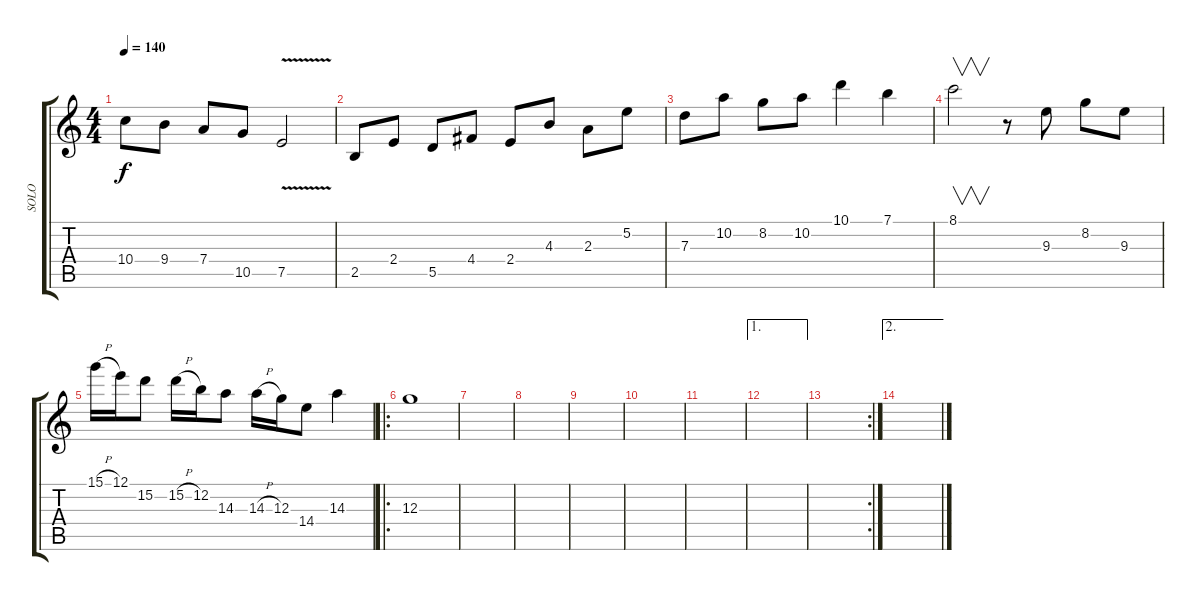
\track ("SOLO" "SOLO") {instrument distortionguitar}
\staff {score tabs}
\tuning (E4 B3 G3 D3 A2 E2) {hide}
\ts (4 4)
\tempo 140
\clef g2
\ks c
10.4.8{dy f} 9.4.8 7.4.8 10.5.8 7.5{v}.2 |
2.5.8 2.4.8 5.5.8 4.4.8 2.4.8 4.3.8 2.3.8 5.2.8 |
7.3.8 10.2.8 8.2.8 10.2.8 10.1.4 7.1.4 |
8.1.2{v} r.8 9.3.8 8.2.8 9.3.8 |
15.1{h}.16 12.1.16 15.2.8 15.2{h}.16 12.2.16 14.3.8 14.3{h}.16 12.3.16 14.4.8 14.3.4 |
\ro
12.3.1 |
|
|
|
|
|
\ae 1
|
\rc 2
|
\ae 2
